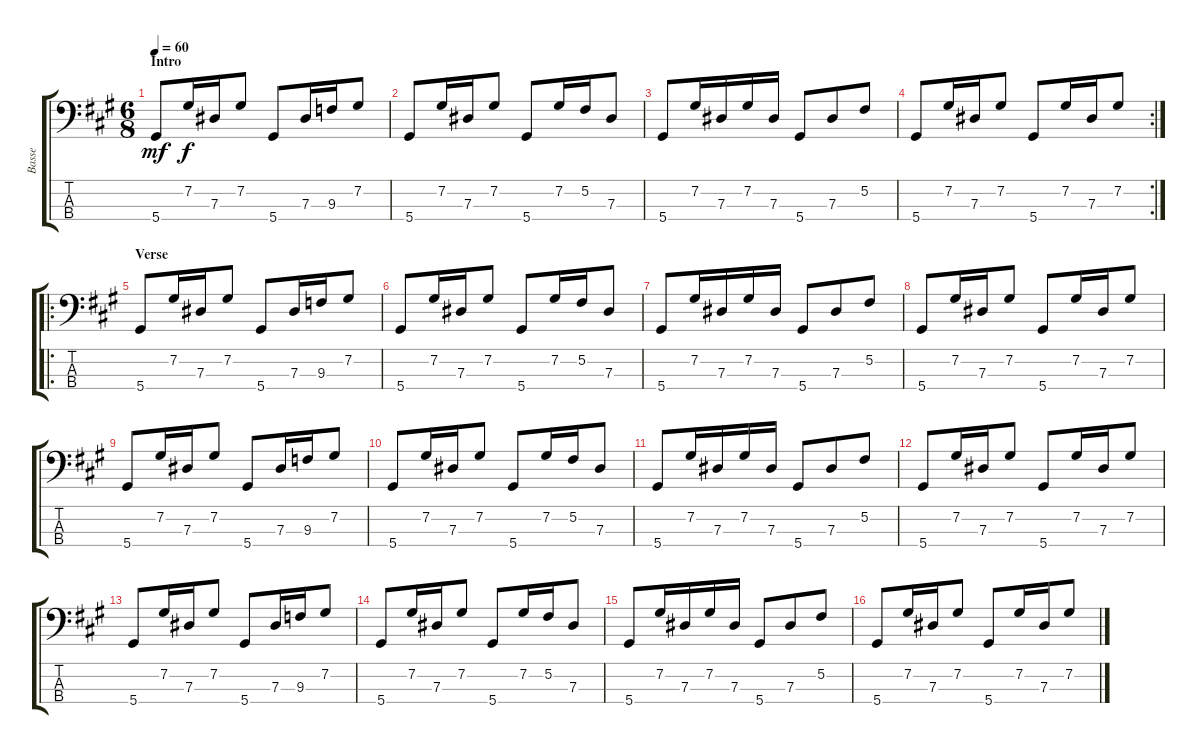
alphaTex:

\track ("Basse" "Basse") {instrument electricbassfinger}
\staff {score tabs}
\tuning (Gb2 Db2 Ab1 Eb1) {hide}
\ts (6 8)
\section ("" "Intro")
\tempo 60
\clef f4
\ks a
5.4.8{dy mf instrument electricbassfinger} 7.2.16{dy f} 7.3.16 7.2.8 5.4.8 7.3.16 9.3.16 7.2.8 |
5.4.8 7.2.16 7.3.16 7.2.8 5.4.8 7.2.16 5.2.16 7.3.8 |
5.4.8 7.2.16 7.3.16 7.2.16 7.3.16 5.4.8 7.3.8 5.2.8 |
\rc 2
5.4.8 7.2.16 7.3.16 7.2.8 5.4.8 7.2.16 7.3.16 7.2.8 |
\ro
\section ("" "Verse")
5.4.8 7.2.16 7.3.16 7.2.8 5.4.8 7.3.16 9.3.16 7.2.8 |
5.4.8 7.2.16 7.3.16 7.2.8 5.4.8 7.2.16 5.2.16 7.3.8 |
5.4.8 7.2.16 7.3.16 7.2.16 7.3.16 5.4.8 7.3.8 5.2.8 |
5.4.8 7.2.16 7.3.16 7.2.8 5.4.8 7.2.16 7.3.16 7.2.8 |
5.4.8 7.2.16 7.3.16 7.2.8 5.4.8 7.3.16 9.3.16 7.2.8 |
5.4.8 7.2.16 7.3.16 7.2.8 5.4.8 7.2.16 5.2.16 7.3.8 |
5.4.8 7.2.16 7.3.16 7.2.16 7.3.16 5.4.8 7.3.8 5.2.8 |
5.4.8 7.2.16 7.3.16 7.2.8 5.4.8 7.2.16 7.3.16 7.2.8 |
5.4.8 7.2.16 7.3.16 7.2.8 5.4.8 7.3.16 9.3.16 7.2.8 |
5.4.8 7.2.16 7.3.16 7.2.8 5.4.8 7.2.16 5.2.16 7.3.8 |
5.4.8 7.2.16 7.3.16 7.2.16 7.3.16 5.4.8 7.3.8 5.2.8 |
5.4.8 7.2.16 7.3.16 7.2.8 5.4.8 7.2.16 7.3.16 7.2.8
